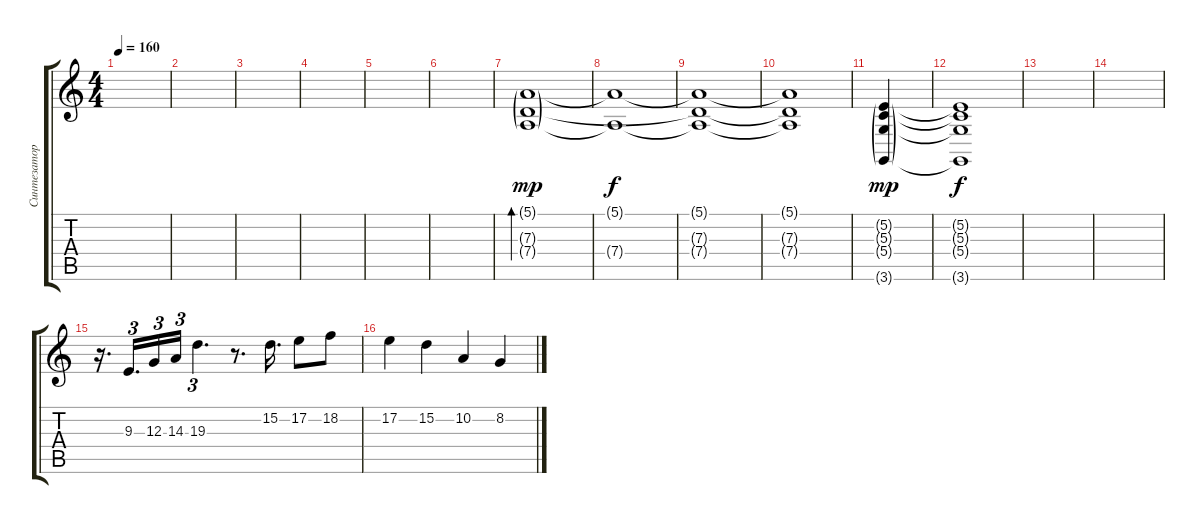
\track ("Синтезатор (соло)" "Синтезатор") {instrument harpsichord}
\staff {score tabs}
\tuning (E4 B3 G3 D3 A2 E2) {hide}
\ts (4 4)
\tempo 160
\clef g2
\ks c
|
|
|
|
|
|
(5.1{g} 7.3{g} 7.4{g}).1{bd 480 dy mp} |
(5.1{t} 7.4{t}).1{dy f} |
(5.1{t} 7.3{t} 7.4{t}).1 |
(5.1{t} 7.3{t} 7.4{t}).1 |
(5.2{g} 5.3{g} 5.4{g} 3.6{g}).4{dy mp} |
(5.2{t} 5.3{t} 5.4{t} 3.6{t}).1{dy f} |
|
|
r.16{d} 9.3.16{d tu (3 2)} 12.3.16{tu (3 2)} 14.3.16{tu (3 2)} 19.3.4{d tu (3 2)} r.8{d} 15.2.16{d} 17.2.8 18.2.8 |
17.2.4 15.2.4 10.2.4 8.2.4
